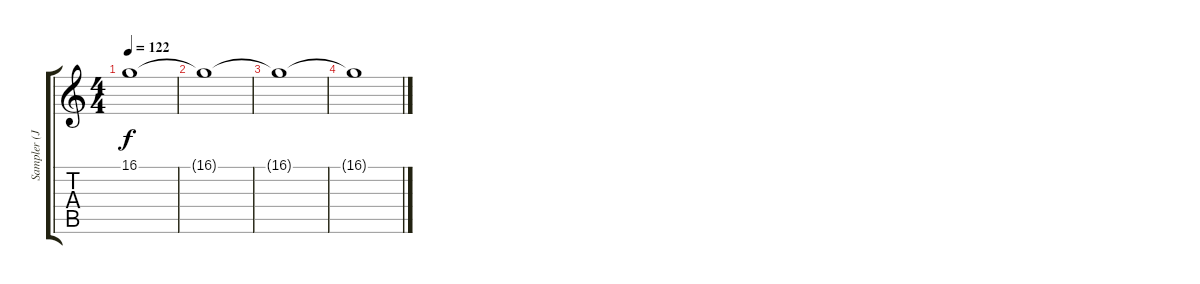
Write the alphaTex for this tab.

\track ("Sampler (Joseph Hahn)" "Sampler (J") {instrument lead8bassandlead}
\staff {score tabs}
\tuning (Eb4 Bb3 Gb3 Db3 Ab2 Db2) {hide}
\ts (4 4)
\tempo 122
\clef g2
\ks c
16.1.1{dy f volume 0} |
16.1{t}.1 |
16.1{t}.1 |
16.1{t}.1
